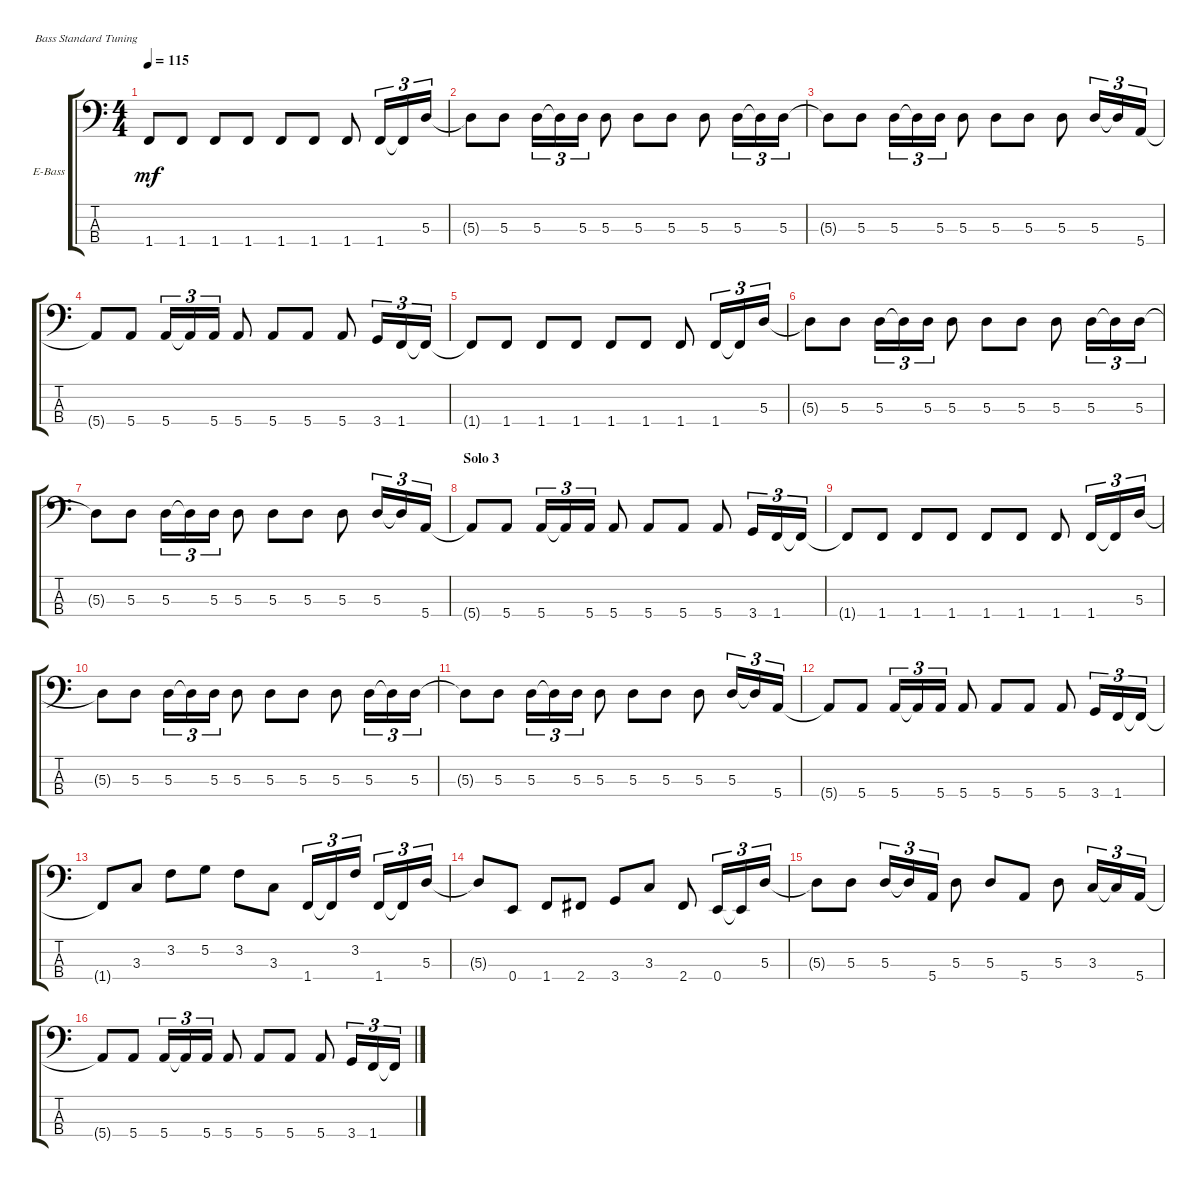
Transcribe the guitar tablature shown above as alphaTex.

\defaultSystemsLayout 4
\bracketExtendMode groupsimilarinstruments
\firstSystemTrackNameOrientation horizontal
\otherSystemsTrackNameOrientation horizontal
\track ("Basse " "E-Bass") {instrument electricbassfinger}
\staff {score tabs}
\tuning (G2 D2 A1 E1)
\ts (4 4)
\tempo 115
\clef f4
\scale
0.333333
\ks c
1.4{t}.8{dy mf} 1.4.8 1.4.8 1.4.8 1.4.8 1.4.8 1.4.8 1.4.16{tu (3 2)} 1.4{t}.16{tu (3 2)} 5.3.16{tu (3 2)} |
\scale
0.333333 5.3{t}.8 5.3.8 5.3.16{tu (3 2)} 5.3{t}.16{tu (3 2)} 5.3.16{tu (3 2)} 5.3.8 5.3.8 5.3.8 5.3.8 5.3.16{tu (3 2)} 5.3{t}.16{tu (3 2)} 5.3.16{tu (3 2)} |
\scale
0.333333 5.3{t}.8 5.3.8 5.3.16{tu (3 2)} 5.3{t}.16{tu (3 2)} 5.3.16{tu (3 2)} 5.3.8 5.3.8 5.3.8 5.3.8 5.3.16{tu (3 2)} 5.3{t}.16{tu (3 2)} 5.4.16{tu (3 2)} |
\scale
0.333333 5.4{t}.8 5.4.8 5.4.16{tu (3 2)} 5.4{t}.16{tu (3 2)} 5.4.16{tu (3 2)} 5.4.8 5.4.8 5.4.8 5.4.8 3.4.16{tu (3 2)} 1.4.16{tu (3 2)} 1.4{t}.16{tu (3 2)} |
\scale
0.333333 1.4{t}.8 1.4.8 1.4.8 1.4.8 1.4.8 1.4.8 1.4.8 1.4.16{tu (3 2)} 1.4{t}.16{tu (3 2)} 5.3.16{tu (3 2)} |
\scale
0.333333 5.3{t}.8 5.3.8 5.3.16{tu (3 2)} 5.3{t}.16{tu (3 2)} 5.3.16{tu (3 2)} 5.3.8 5.3.8 5.3.8 5.3.8 5.3.16{tu (3 2)} 5.3{t}.16{tu (3 2)} 5.3.16{tu (3 2)} |
\scale
0.333333 5.3{t}.8 5.3.8 5.3.16{tu (3 2)} 5.3{t}.16{tu (3 2)} 5.3.16{tu (3 2)} 5.3.8 5.3.8 5.3.8 5.3.8 5.3.16{tu (3 2)} 5.3{t}.16{tu (3 2)} 5.4.16{tu (3 2)} |
\section ("" "Solo 3")
\scale
0.333333 5.4{t}.8 5.4.8 5.4.16{tu (3 2)} 5.4{t}.16{tu (3 2)} 5.4.16{tu (3 2)} 5.4.8 5.4.8 5.4.8 5.4.8 3.4.16{tu (3 2)} 1.4.16{tu (3 2)} 1.4{t}.16{tu (3 2)} |
\scale
0.333333 1.4{t}.8 1.4.8 1.4.8 1.4.8 1.4.8 1.4.8 1.4.8 1.4.16{tu (3 2)} 1.4{t}.16{tu (3 2)} 5.3.16{tu (3 2)} |
\scale
0.333333 5.3{t}.8 5.3.8 5.3.16{tu (3 2)} 5.3{t}.16{tu (3 2)} 5.3.16{tu (3 2)} 5.3.8 5.3.8 5.3.8 5.3.8 5.3.16{tu (3 2)} 5.3{t}.16{tu (3 2)} 5.3.16{tu (3 2)} |
\scale
0.333333 5.3{t}.8 5.3.8 5.3.16{tu (3 2)} 5.3{t}.16{tu (3 2)} 5.3.16{tu (3 2)} 5.3.8 5.3.8 5.3.8 5.3.8 5.3.16{tu (3 2)} 5.3{t}.16{tu (3 2)} 5.4.16{tu (3 2)} |
\scale
0.333333 5.4{t}.8 5.4.8 5.4.16{tu (3 2)} 5.4{t}.16{tu (3 2)} 5.4.16{tu (3 2)} 5.4.8 5.4.8 5.4.8 5.4.8 3.4.16{tu (3 2)} 1.4.16{tu (3 2)} 1.4{t}.16{tu (3 2)} |
\scale
0.333333 1.4{t}.8 3.3.8 3.2.8 5.2.8 3.2.8 3.3.8 1.4.16{tu (3 2)} 1.4{t}.16{tu (3 2)} 3.2.16{tu (3 2)} 1.4.16{tu (3 2)} 1.4{t}.16{tu (3 2)} 5.3.16{tu (3 2)} |
\scale
0.333333 5.3{t}.8 0.4.8 1.4.8 2.4.8 3.4.8 3.3.8 2.4.8 0.4.16{tu (3 2)} 0.4{t}.16{tu (3 2)} 5.3.16{tu (3 2)} |
\scale
0.333333 5.3{t}.8 5.3.8 5.3.16{tu (3 2)} 5.3{t}.16{tu (3 2)} 5.4.16{tu (3 2)} 5.3.8 5.3.8 5.4.8 5.3.8 3.3.16{tu (3 2)} 3.3{t}.16{tu (3 2)} 5.4.16{tu (3 2)} |
\scale
0.333333 5.4{t}.8 5.4.8 5.4.16{tu (3 2)} 5.4{t}.16{tu (3 2)} 5.4.16{tu (3 2)} 5.4.8 5.4.8 5.4.8 5.4.8 3.4.16{tu (3 2)} 1.4.16{tu (3 2)} 1.4{t}.16{tu (3 2)}
